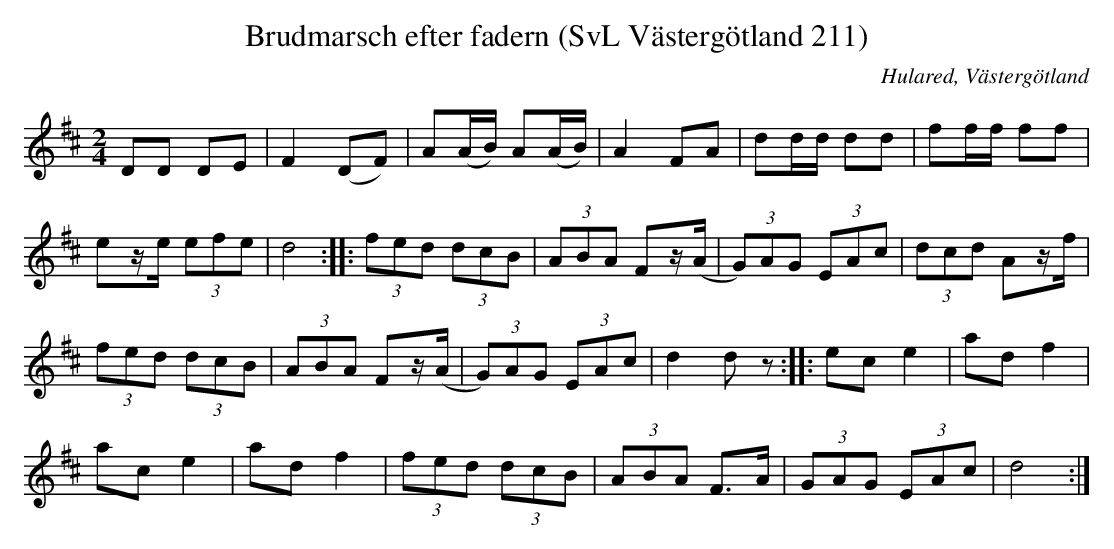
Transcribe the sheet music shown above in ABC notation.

X:1
T:Brudmarsch efter fadern (SvL Västergötland 211)
O:Hulared, Västergötland
M:2/4
L:1/8
K:D
DD DE|F2 (DF)|A(A/B/) A(A/B/)|A2 FA|dd/d/ dd|ff/f/ ff|
ez/e/ (3efe|d4:| |:(3fed (3dcB|(3ABA Fz/(A/|(3G)AG (3EAc|(3dcd Az/f/|
(3fed (3dcB|(3ABA Fz/(A/|(3G)AG (3EAc|d2 dz:| |:ec e2|ad f2|
ac e2|ad f2|(3fed (3dcB|(3ABA F>A|(3GAG (3EAc|d4:|
